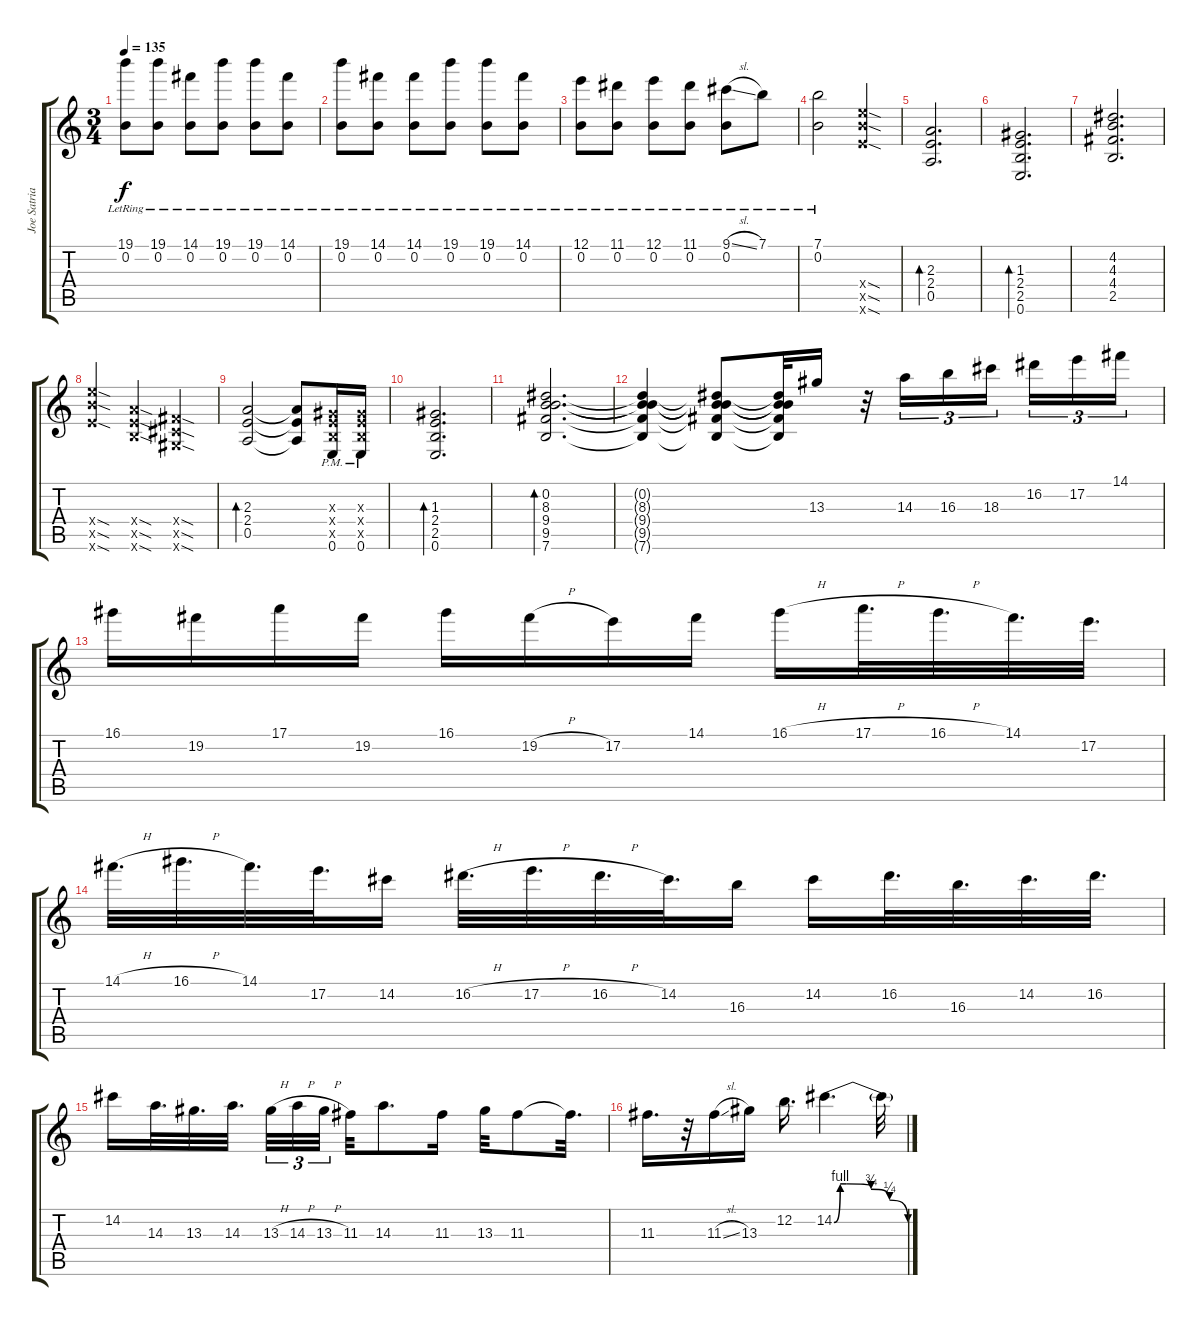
\track ("Joe Satriani" "Joe Satria") {instrument acousticguitarsteel}
\staff {score tabs}
\tuning (E4 B3 G3 D3 A2 E2) {hide}
\ts (3 4)
\tempo 135
\clef g2
\ks c
(19.1 0.2{lr}).8{dy f} (19.1 0.2{lr}).8 (14.1 0.2{lr}).8 (19.1 0.2{lr}).8 (19.1 0.2{lr}).8 (14.1 0.2{lr}).8 |
(19.1 0.2{lr}).8 (14.1 0.2{lr}).8 (14.1 0.2{lr}).8 (19.1 0.2{lr}).8 (19.1 0.2{lr}).8 (14.1 0.2{lr}).8 |
(12.1 0.2{lr}).8 (11.1 0.2{lr}).8 (12.1 0.2{lr}).8 (11.1 0.2{lr}).8 (9.1{sl} 0.2{lr}).8 7.1{lr}.8 |
(7.1{lr} 0.2).2 (14.4{sod x} 14.5{sod x} 12.6{sod x}).4{instrument distortionguitar} |
(2.3 2.4 0.5).2{d bd 120} |
(1.3 2.4 2.5 0.6).2{d bd 60} |
(4.2 4.3 4.4 2.5).2{d} |
(14.4{sod x} 14.5{sod x} 12.6{sod x}).4 (7.4{sod x} 7.5{sod x} 7.6{sod x}).4 (4.4{sod x} 4.5{sod x} 4.6{sod x}).4 |
(2.3 2.4 0.5).2{bd 120} (2.3{t} 2.4{t} 0.5{t}).8 (1.3{x} 2.4{x} 2.5{x} 0.6{pm}).16 (1.3{x} 2.4{x} 2.5{x} 0.6{pm}).16 |
(1.3 2.4 2.5 0.6).2{d bd 60} |
(0.2 8.3 9.4 9.5 7.6).2{d bd 120} |
(0.2{t} 8.3{t} 9.4{t} 9.5{t} 7.6{t}).4 (0.2{t} 8.3{t} 9.4{t} 9.5{t} 7.6{t}).8 (0.2{t} 8.3{t} 9.4{t} 9.5{t} 7.6{t}).32 13.3.16 r.32 14.3.16{tu (3 2)} 16.3.16{tu (3 2)} 18.3.16{tu (3 2) beam splitsecondary} 16.2.16{tu (3 2)} 17.2.16{tu (3 2)} 14.1.16{tu (3 2)} |
16.1.16 19.2.16 17.1.16 19.2.16 16.1.16 19.2{h}.16 17.2.16 14.1.16 16.1{h}.16 17.1{h}.32{d} 16.1{h}.32{d} 14.1.32{d} 17.2.32{d} |
14.1{h}.32{d} 16.1{h}.32{d} 14.1.32{d} 17.2.32{d} 14.2.16 16.2{h}.32{d} 17.2{h}.32{d} 16.2{h}.32{d} 14.2.32{d} 16.3.16 14.2.16 16.2.32{d} 16.3.32{d} 14.2.32{d} 16.2.32{d} |
14.2.16 14.3.32{d} 13.3.32{d} 14.3.32{d beam splitsecondary} 13.3{h}.32{tu (3 2)} 14.3{h}.32{tu (3 2)} 13.3{h}.32{tu (3 2)} 11.3.32 14.3.8{d} 11.3.16 13.3.32 11.3.8 11.3{t}.32{d} |
11.3.16{d} r.32 11.3{sl}.16 13.3.16 12.2.16{d} 14.2{be (custom 0 0 5 4 10 4 30 3 45 1 60 0)}.4{d} 14.2{t}.32
